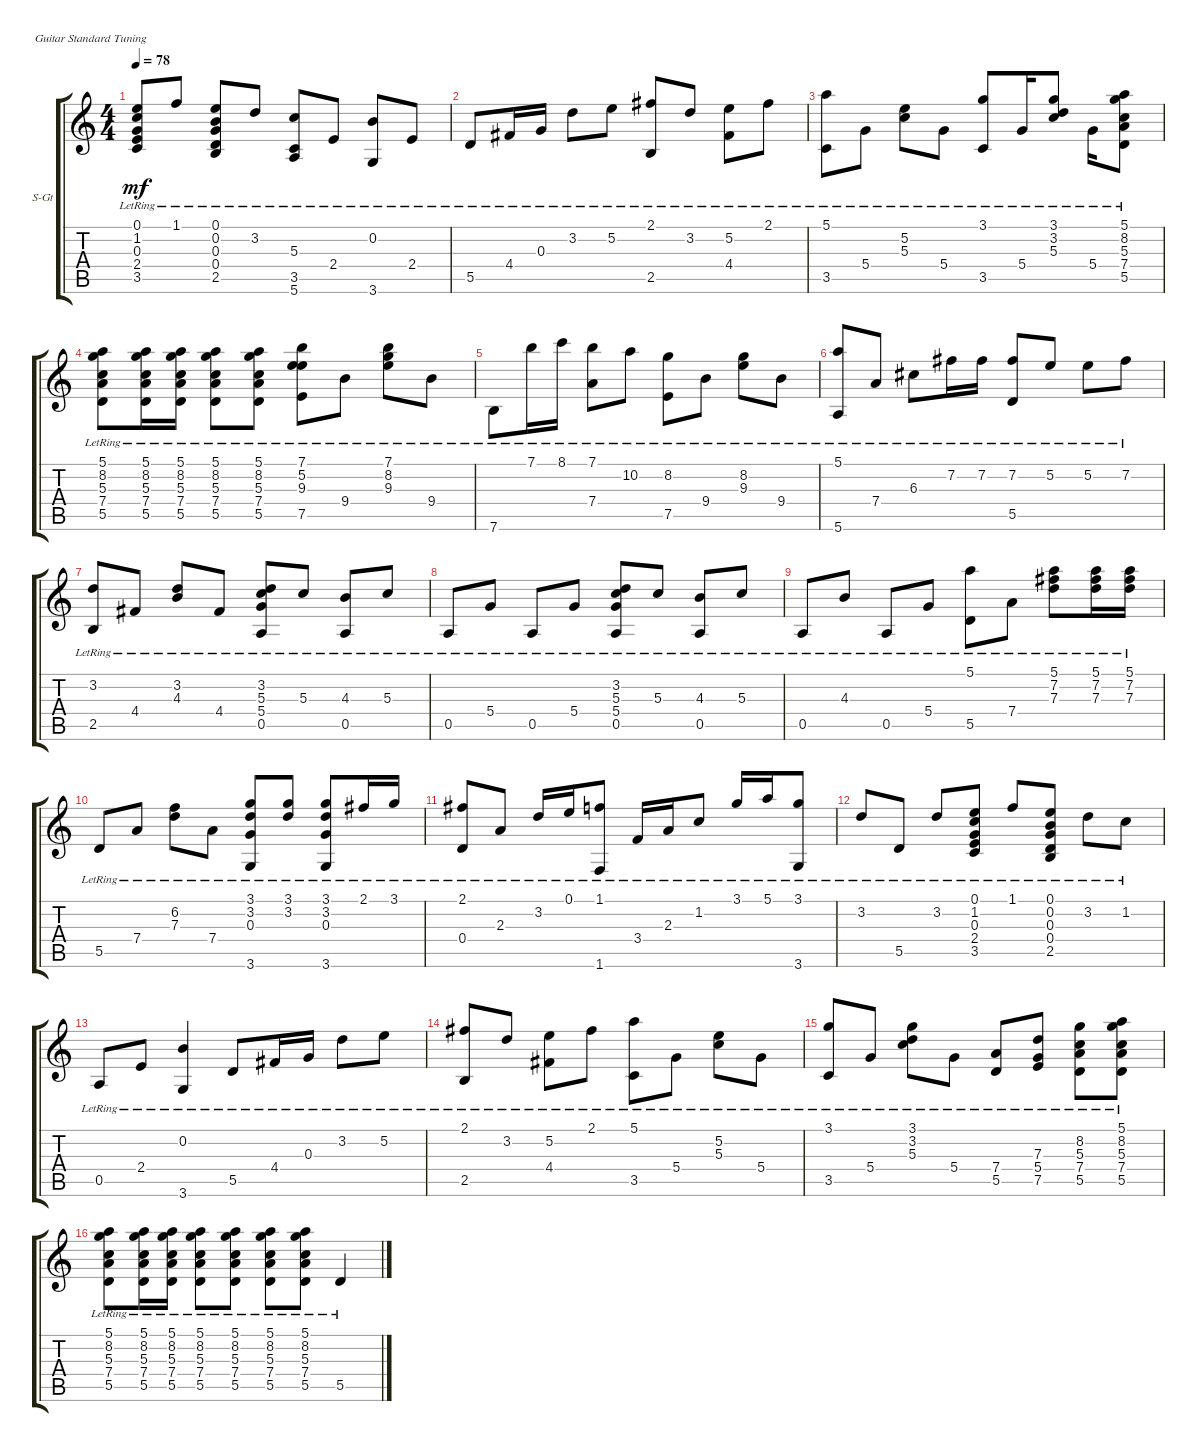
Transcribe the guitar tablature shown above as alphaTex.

\defaultSystemsLayout 4
\bracketExtendMode groupsimilarinstruments
\firstSystemTrackNameOrientation horizontal
\otherSystemsTrackNameOrientation horizontal
\track ("Steel Guitar" "S-Gt") {instrument acousticguitarsteel}
\staff {score tabs}
\tuning (E4 B3 G3 D3 A2 E2)
\ts (4 4)
\tempo 78
\clef g2
\ks c
(0.1{lr} 1.2{lr} 0.3{lr} 2.4{lr} 3.5{lr}).8{dy mf} 1.1{lr}.8 (0.1{lr} 0.2{lr} 0.3{lr} 0.4{lr} 2.5{lr}).8 3.2{lr}.8 (3.5{lr} 5.6{lr} 5.3{lr}).8 2.4{lr}.8 (0.2{lr} 3.6{lr}).8 2.4{lr}.8 |
5.5{lr}.8 4.4{lr}.16 0.3{lr}.16 3.2{lr}.8 5.2{lr}.8 (2.1{lr} 2.5{lr}).8 3.2{lr}.8 (5.2{lr} 4.4{lr}).8 2.1{lr}.8 |
(5.1{lr} 3.5{lr}).8 5.4{lr}.8 (5.3{lr} 5.2{lr}).8 5.4{lr}.8 (3.1{lr} 3.5{lr}).8 5.4{lr}.16 (5.3{lr} 3.2{lr} 3.1{lr}).8 5.4{lr}.16 (5.5{lr} 7.4{lr} 5.3{lr} 8.2{lr} 5.1{lr}).8 |
(5.5{lr} 7.4{lr} 5.3{lr} 8.2{lr} 5.1{lr}).8 (5.5{lr} 7.4{lr} 5.3{lr} 8.2{lr} 5.1{lr}).16 (5.5{lr} 7.4{lr} 5.3{lr} 8.2{lr} 5.1{lr}).16 (5.5{lr} 7.4{lr} 5.3{lr} 8.2{lr} 5.1{lr}).8 (5.5{lr} 7.4{lr} 5.3{lr} 8.2{lr} 5.1{lr}).8 (7.5{lr} 9.3{lr} 5.2{lr} 7.1{lr}).8 9.4{lr}.8 (9.3{lr} 8.2{lr} 7.1{lr}).8 9.4{lr}.8 |
7.6{lr}.8 7.1{lr}.16 8.1{lr}.16 (7.1{lr} 7.4{lr}).8 10.2{lr}.8 (8.2{lr} 7.5{lr}).8 9.4{lr}.8 (9.3{lr} 8.2{lr}).8 9.4{lr}.8 |
(5.1{lr} 5.6{lr}).8 7.4{lr}.8 6.3{lr}.8 7.2{lr}.16 7.2{lr}.16 (7.2{lr} 5.5{lr}).8 5.2{lr}.8 5.2{lr}.8 7.2{lr}.8 |
(3.2{lr} 2.5{lr}).8 4.4{lr}.8 (4.3{lr} 3.2{lr}).8 4.4{lr}.8 (0.5{lr} 5.4{lr} 5.3{lr} 3.2{lr}).8 5.3{lr}.8 (4.3{lr} 0.5{lr}).8 5.3{lr}.8 |
0.5{lr}.8 5.4{lr}.8 0.5{lr}.8 5.4{lr}.8 (0.5{lr} 5.4{lr} 5.3{lr} 3.2{lr}).8 5.3{lr}.8 (4.3{lr} 0.5{lr}).8 5.3{lr}.8 |
0.5{lr}.8 4.3{lr}.8 0.5{lr}.8 5.4{lr}.8 (5.5{lr} 5.1{lr}).8 7.4{lr}.8 (7.3{lr} 7.2{lr} 5.1{lr}).8 (7.3{lr} 7.2{lr} 5.1{lr}).16 (7.3{lr} 7.2{lr} 5.1{lr}).16 |
5.5{lr}.8 7.4{lr}.8 (7.3{lr} 6.2{lr}).8 7.4{lr}.8 (3.6{lr} 0.3{lr} 3.2{lr} 3.1{lr}).8 (3.1{lr} 3.2{lr}).8 (3.1{lr} 3.2{lr} 0.3{lr} 3.6{lr}).8 2.1{lr}.16 3.1{lr}.16 |
(2.1{lr} 0.4{lr}).8 2.3{lr}.8 3.2{lr}.16 0.1{lr}.16 (1.1{lr} 1.6{lr}).8 3.4{lr}.16 2.3{lr}.16 1.2{lr}.8 3.1{lr}.16 5.1{lr}.16 (3.1{lr} 3.6{lr}).8 |
3.2{lr}.8 5.5{lr}.8 3.2{lr}.8 (0.1{lr} 1.2{lr} 0.3{lr} 2.4{lr} 3.5{lr}).8 1.1{lr}.8 (0.1{lr} 0.2{lr} 0.3{lr} 0.4{lr} 2.5{lr}).8 3.2{lr}.8 1.2{lr}.8 |
0.5{lr}.8 2.4{lr}.8 (0.2{lr} 3.6{lr}).4 5.5{lr}.8 4.4{lr}.16 0.3{lr}.16 3.2{lr}.8 5.2{lr}.8 |
(2.1{lr} 2.5{lr}).8 3.2{lr}.8 (5.2{lr} 4.4{lr}).8 2.1{lr}.8 (5.1{lr} 3.5{lr}).8 5.4{lr}.8 (5.3{lr} 5.2{lr}).8 5.4{lr}.8 |
(3.5{lr} 3.1{lr}).8 5.4{lr}.8 (5.3{lr} 3.2{lr} 3.1{lr}).8 5.4{lr}.8 (7.4{lr} 5.5{lr}).8 (7.5{lr} 5.4{lr} 7.3{lr}).8 (5.5{lr} 7.4{lr} 5.3{lr} 8.2{lr}).8 (5.5{lr} 7.4{lr} 5.3{lr} 8.2{lr} 5.1{lr}).8 |
(5.1{lr} 8.2{lr} 5.3{lr} 7.4{lr} 5.5{lr}).8 (5.1{lr} 8.2{lr} 5.3{lr} 7.4{lr} 5.5{lr}).16 (5.1{lr} 8.2{lr} 5.3{lr} 7.4{lr} 5.5{lr}).16 (5.1{lr} 8.2{lr} 5.3{lr} 7.4{lr} 5.5{lr}).8 (5.1{lr} 8.2{lr} 5.3{lr} 7.4{lr} 5.5{lr}).8 (5.1{lr} 8.2{lr} 5.3{lr} 7.4{lr} 5.5{lr}).8 (5.1{lr} 8.2{lr} 5.3{lr} 7.4{lr} 5.5{lr}).8 5.5{lr}.4
